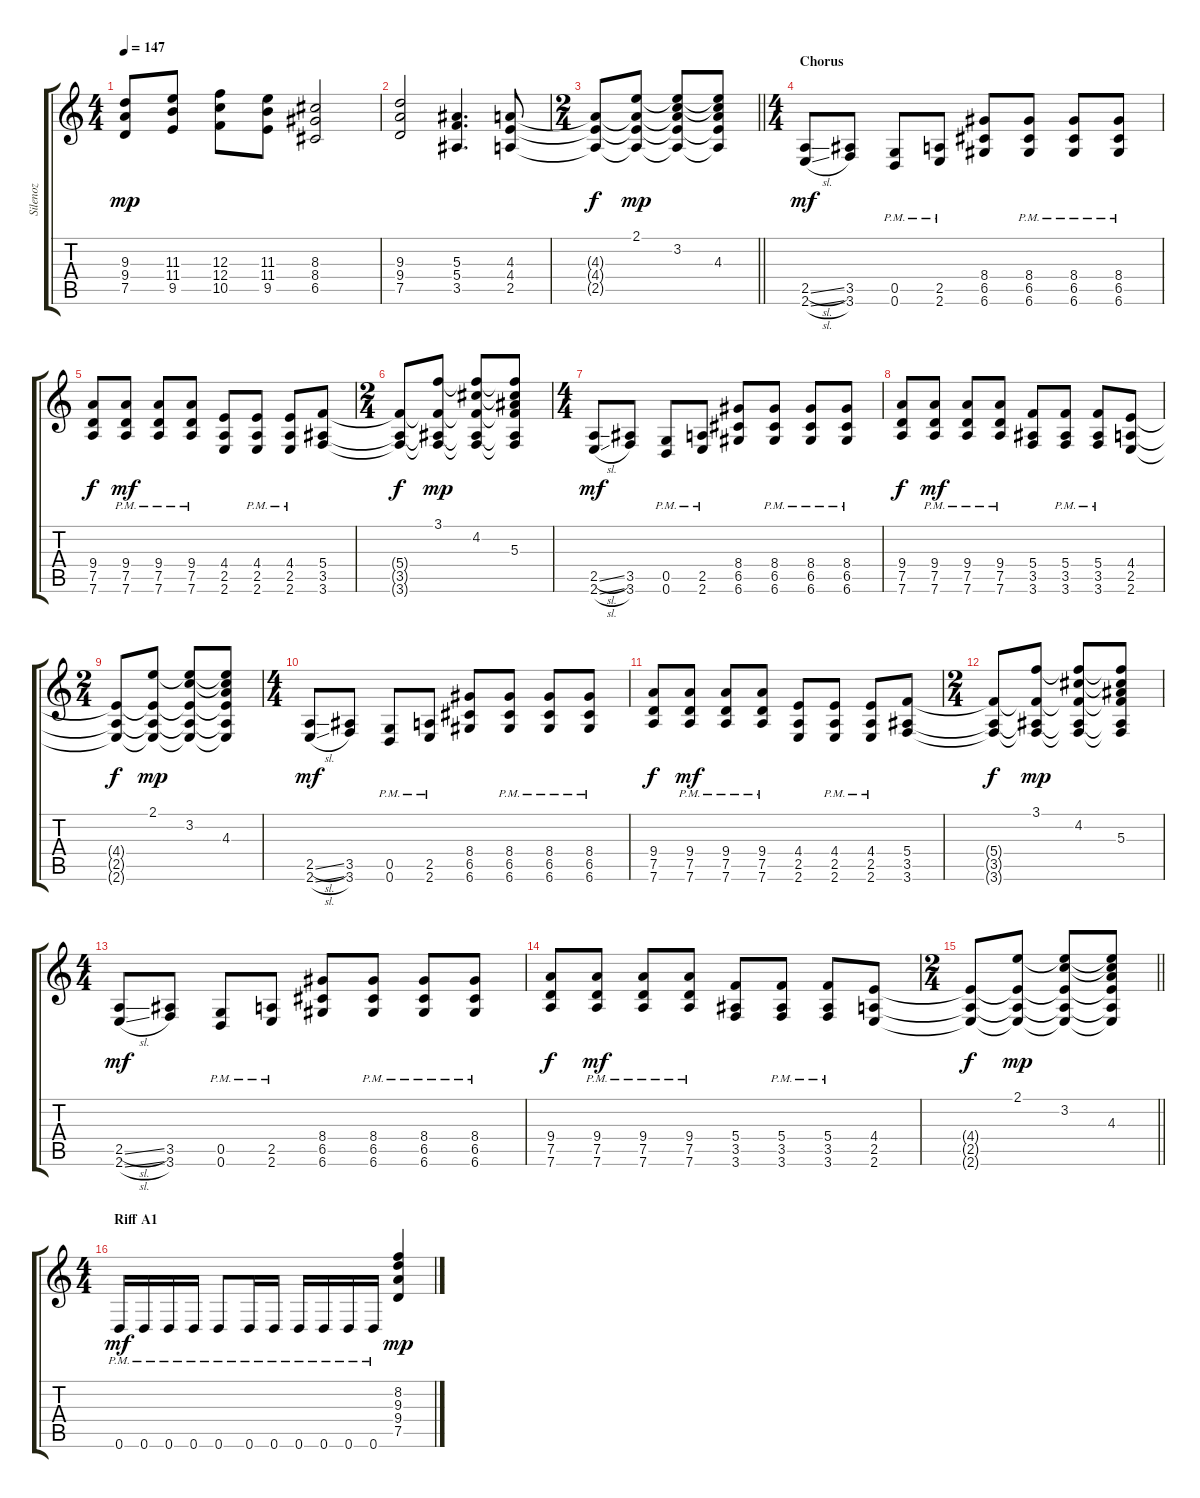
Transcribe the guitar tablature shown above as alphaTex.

\track ("Silenoz" "Silenoz") {instrument distortionguitar}
\staff {score tabs}
\tuning (D4 A3 F3 C3 G2 D2) {hide}
\ts (4 4)
\tempo 147
\clef g2
\ks c
(9.3 9.4 7.5).8{dy mp} (11.3 11.4 9.5).8 (12.3 12.4 10.5).8 (11.3 11.4 9.5).8 (8.3 8.4 6.5).2 |
(9.3 9.4 7.5).2 (5.3 5.4 3.5).4{d} (4.3 4.4 2.5).8 |
\ts (2 4)
\barLineRight lightlight
(4.3{t} 4.4{t} 2.5{t}).8{dy f} (2.1 4.3{t} 4.4{t} 2.5{t}).8{dy mp} (2.1{t} 3.2 4.3{t} 4.4{t} 2.5{t}).8 (2.1{t} 3.2{t} 4.3 4.4{t} 2.5{t}).8 |
\ts (4 4)
\section ("" "Chorus")
(2.5{sl} 2.6{sl}).8{dy mf} (3.5 3.6).8 (0.5{pm} 0.6{pm}).8 (2.5{pm} 2.6{pm}).8 (8.4 6.5 6.6).8 (8.4{pm} 6.5{pm} 6.6{pm}).8 (8.4{pm} 6.5{pm} 6.6{pm}).8 (8.4{pm} 6.5{pm} 6.6{pm}).8 |
(9.4 7.5 7.6).8{dy f} (9.4{pm} 7.5{pm} 7.6{pm}).8{dy mf} (9.4{pm} 7.5{pm} 7.6{pm}).8 (9.4{pm} 7.5{pm} 7.6{pm}).8 (4.4 2.5 2.6).8 (4.4{pm} 2.5{pm} 2.6{pm}).8 (4.4{pm} 2.5{pm} 2.6{pm}).8 (5.4 3.5 3.6).8 |
\ts (2 4)
(5.4{t} 3.5{t} 3.6{t}).8{dy f} (3.1 5.4{t} 3.5{t} 3.6{t}).8{dy mp} (3.1{t} 4.2 5.4{t} 3.5{t} 3.6{t}).8 (3.1{t} 4.2{t} 5.3 5.4{t} 3.5{t} 3.6{t}).8 |
\ts (4 4)
(2.5{sl} 2.6{sl}).8{dy mf} (3.5 3.6).8 (0.5{pm} 0.6{pm}).8 (2.5{pm} 2.6{pm}).8 (8.4 6.5 6.6).8 (8.4{pm} 6.5{pm} 6.6{pm}).8 (8.4{pm} 6.5{pm} 6.6{pm}).8 (8.4{pm} 6.5{pm} 6.6{pm}).8 |
(9.4 7.5 7.6).8{dy f} (9.4{pm} 7.5{pm} 7.6{pm}).8{dy mf} (9.4{pm} 7.5{pm} 7.6{pm}).8 (9.4{pm} 7.5{pm} 7.6{pm}).8 (5.4 3.5 3.6).8 (5.4{pm} 3.5{pm} 3.6{pm}).8 (5.4{pm} 3.5{pm} 3.6{pm}).8 (4.4 2.5 2.6).8 |
\ts (2 4)
(4.4{t} 2.5{t} 2.6{t}).8{dy f} (2.1 4.4{t} 2.5{t} 2.6{t}).8{dy mp} (2.1{t} 3.2 4.4{t} 2.5{t} 2.6{t}).8 (2.1{t} 3.2{t} 4.3 4.4{t} 2.5{t} 2.6{t}).8 |
\ts (4 4)
(2.5{sl} 2.6{sl}).8{dy mf} (3.5 3.6).8 (0.5{pm} 0.6{pm}).8 (2.5{pm} 2.6{pm}).8 (8.4 6.5 6.6).8 (8.4{pm} 6.5{pm} 6.6{pm}).8 (8.4{pm} 6.5{pm} 6.6{pm}).8 (8.4{pm} 6.5{pm} 6.6{pm}).8 |
(9.4 7.5 7.6).8{dy f} (9.4{pm} 7.5{pm} 7.6{pm}).8{dy mf} (9.4{pm} 7.5{pm} 7.6{pm}).8 (9.4{pm} 7.5{pm} 7.6{pm}).8 (4.4 2.5 2.6).8 (4.4{pm} 2.5{pm} 2.6{pm}).8 (4.4{pm} 2.5{pm} 2.6{pm}).8 (5.4 3.5 3.6).8 |
\ts (2 4)
(5.4{t} 3.5{t} 3.6{t}).8{dy f} (3.1 5.4{t} 3.5{t} 3.6{t}).8{dy mp} (3.1{t} 4.2 5.4{t} 3.5{t} 3.6{t}).8 (3.1{t} 4.2{t} 5.3 5.4{t} 3.5{t} 3.6{t}).8 |
\ts (4 4)
(2.5{sl} 2.6{sl}).8{dy mf} (3.5 3.6).8 (0.5{pm} 0.6{pm}).8 (2.5{pm} 2.6{pm}).8 (8.4 6.5 6.6).8 (8.4{pm} 6.5{pm} 6.6{pm}).8 (8.4{pm} 6.5{pm} 6.6{pm}).8 (8.4{pm} 6.5{pm} 6.6{pm}).8 |
(9.4 7.5 7.6).8{dy f} (9.4{pm} 7.5{pm} 7.6{pm}).8{dy mf} (9.4{pm} 7.5{pm} 7.6{pm}).8 (9.4{pm} 7.5{pm} 7.6{pm}).8 (5.4 3.5 3.6).8 (5.4{pm} 3.5{pm} 3.6{pm}).8 (5.4{pm} 3.5{pm} 3.6{pm}).8 (4.4 2.5 2.6).8 |
\ts (2 4)
\barLineRight lightlight
(4.4{t} 2.5{t} 2.6{t}).8{dy f} (2.1 4.4{t} 2.5{t} 2.6{t}).8{dy mp} (2.1{t} 3.2 4.4{t} 2.5{t} 2.6{t}).8 (2.1{t} 3.2{t} 4.3 4.4{t} 2.5{t} 2.6{t}).8 |
\ts (4 4)
\section ("" "Riff A1")
0.6{pm}.16{dy mf} 0.6{pm}.16 0.6{pm}.16 0.6{pm}.16 0.6{pm}.8 0.6{pm}.16 0.6{pm}.16 0.6{pm}.16 0.6{pm}.16 0.6{pm}.16 0.6{pm}.16 (8.2 9.3 9.4 7.5).4{dy mp}
